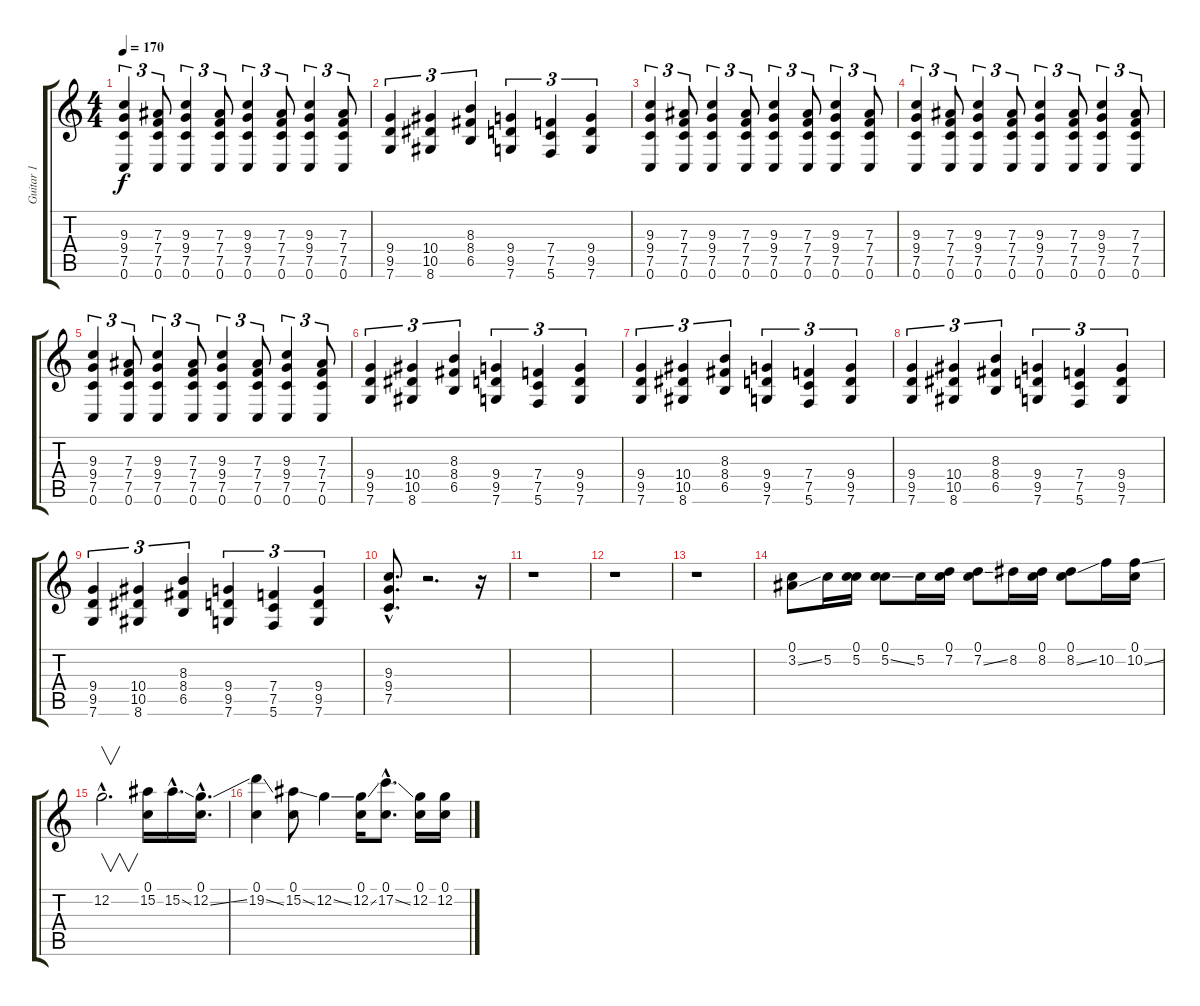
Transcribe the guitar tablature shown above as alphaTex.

\track ("Guitar 1" "Guitar 1") {instrument overdrivenguitar}
\staff {score tabs}
\tuning (C4 G3 Eb3 Bb2 F2 C2) {hide}
\ts (4 4)
\tempo 170
\clef g2
\ks c
(9.3 9.4 7.5 0.6).4{tu (3 2) dy f} (7.3 7.4 7.5 0.6).8{tu (3 2)} (9.3 9.4 7.5 0.6).4{tu (3 2)} (7.3 7.4 7.5 0.6).8{tu (3 2)} (9.3 9.4 7.5 0.6).4{tu (3 2)} (7.3 7.4 7.5 0.6).8{tu (3 2)} (9.3 9.4 7.5 0.6).4{tu (3 2)} (7.3 7.4 7.5 0.6).8{tu (3 2)} |
(9.4 9.5 7.6).4{tu (3 2)} (10.4 10.5 8.6).4{tu (3 2)} (8.3 8.4 6.5).4{tu (3 2)} (9.4 9.5 7.6).4{tu (3 2)} (7.4 7.5 5.6).4{tu (3 2)} (9.4 9.5 7.6).4{tu (3 2)} |
(9.3 9.4 7.5 0.6).4{tu (3 2)} (7.3 7.4 7.5 0.6).8{tu (3 2)} (9.3 9.4 7.5 0.6).4{tu (3 2)} (7.3 7.4 7.5 0.6).8{tu (3 2)} (9.3 9.4 7.5 0.6).4{tu (3 2)} (7.3 7.4 7.5 0.6).8{tu (3 2)} (9.3 9.4 7.5 0.6).4{tu (3 2)} (7.3 7.4 7.5 0.6).8{tu (3 2)} |
(9.3 9.4 7.5 0.6).4{tu (3 2)} (7.3 7.4 7.5 0.6).8{tu (3 2)} (9.3 9.4 7.5 0.6).4{tu (3 2)} (7.3 7.4 7.5 0.6).8{tu (3 2)} (9.3 9.4 7.5 0.6).4{tu (3 2)} (7.3 7.4 7.5 0.6).8{tu (3 2)} (9.3 9.4 7.5 0.6).4{tu (3 2)} (7.3 7.4 7.5 0.6).8{tu (3 2)} |
(9.3 9.4 7.5 0.6).4{tu (3 2)} (7.3 7.4 7.5 0.6).8{tu (3 2)} (9.3 9.4 7.5 0.6).4{tu (3 2)} (7.3 7.4 7.5 0.6).8{tu (3 2)} (9.3 9.4 7.5 0.6).4{tu (3 2)} (7.3 7.4 7.5 0.6).8{tu (3 2)} (9.3 9.4 7.5 0.6).4{tu (3 2)} (7.3 7.4 7.5 0.6).8{tu (3 2)} |
(9.4 9.5 7.6).4{tu (3 2)} (10.4 10.5 8.6).4{tu (3 2)} (8.3 8.4 6.5).4{tu (3 2)} (9.4 9.5 7.6).4{tu (3 2)} (7.4 7.5 5.6).4{tu (3 2)} (9.4 9.5 7.6).4{tu (3 2)} |
(9.4 9.5 7.6).4{tu (3 2)} (10.4 10.5 8.6).4{tu (3 2)} (8.3 8.4 6.5).4{tu (3 2)} (9.4 9.5 7.6).4{tu (3 2)} (7.4 7.5 5.6).4{tu (3 2)} (9.4 9.5 7.6).4{tu (3 2)} |
(9.4 9.5 7.6).4{tu (3 2)} (10.4 10.5 8.6).4{tu (3 2)} (8.3 8.4 6.5).4{tu (3 2)} (9.4 9.5 7.6).4{tu (3 2)} (7.4 7.5 5.6).4{tu (3 2)} (9.4 9.5 7.6).4{tu (3 2)} |
(9.4 9.5 7.6).4{tu (3 2)} (10.4 10.5 8.6).4{tu (3 2)} (8.3 8.4 6.5).4{tu (3 2)} (9.4 9.5 7.6).4{tu (3 2)} (7.4 7.5 5.6).4{tu (3 2)} (9.4 9.5 7.6).4{tu (3 2)} |
(9.3{hac} 9.4{hac} 7.5{hac}).8{d} r.2{d} r.16 |
r.1 |
r.1 |
r.1 |
(0.1 3.2{ss}).8{volume 16 balance 8} 5.2.16 (0.1 5.2).16 (0.1 5.2{ss}).8 5.2.16 (0.1 7.2).16 (0.1 7.2{ss}).8 8.2.16 (0.1 8.2).16 (0.1 8.2{ss}).8 10.2.16 (0.1 10.2{ss}).16 |
12.2{hac}.2{v d} (0.1 15.2).16 15.2{ss hac}.16{d} (0.1{hac} 12.2{ss hac}).16{d} |
(0.1 19.2{ss}).4 (0.1 15.2{ss}).8 12.2{ss}.4 (0.1 12.2{ss}).16 (0.1{hac} 17.2{ss hac}).8{d} (0.1 12.2).16 (0.1 12.2).16
